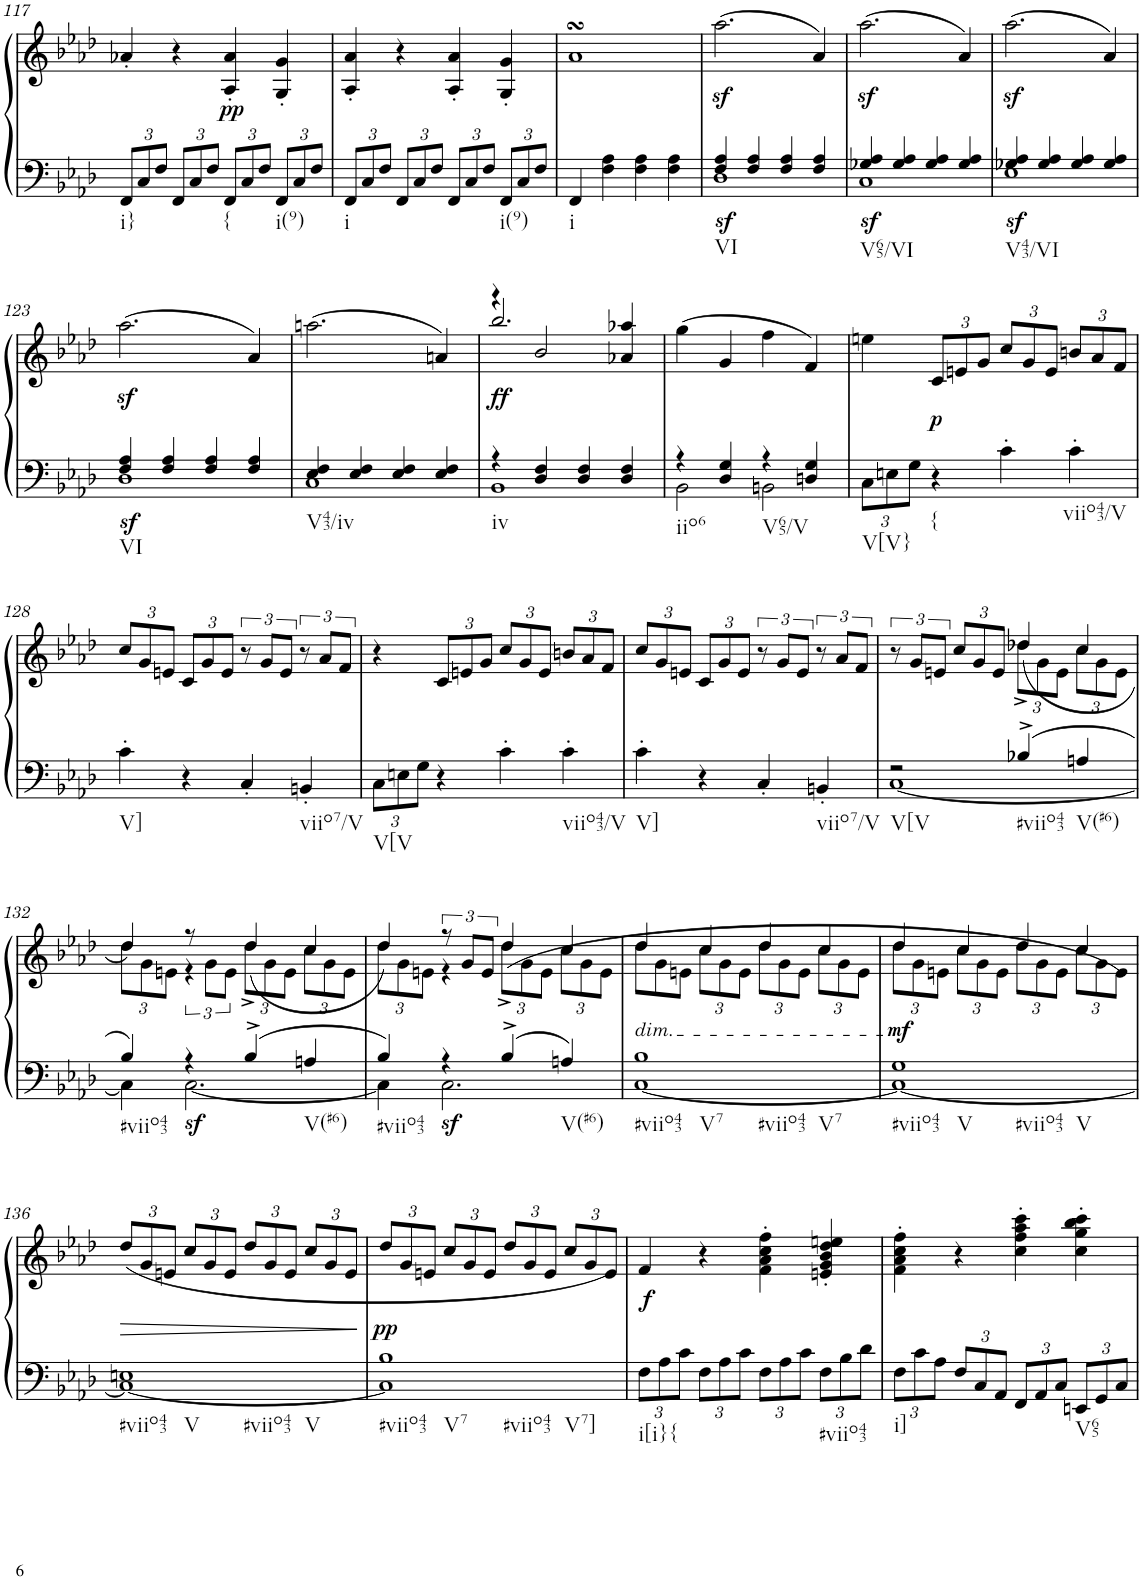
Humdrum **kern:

**kern	**kern	**dynam
*part1	*part1	*part1
*staff2	*staff1	*staff1/2
*I"Piano	*	*
*I'Pno.	*	*
!!LO:PB:g=z
*clefF4	*clefG2	*
*k[b-e-a-d-]	*k[b-e-a-d-]	*
*A-:	*A-:	*
*M2/2	*M2/2	*
*met(c|)	*met(c|)	*
*Xbrackettup	*	*
=117	=117	=117
*	*^	*
!LO:TX:b:t=i}	!	!	!
12FF/L	4a-X'/	3..ryy	.
12C/	.	.	.
12F/J	.	.	.
12FF/L	4r	.	.
12C/	.	.	.
12F/J	.	.	.
!LO:TX:b:t={	!	!	!
12FF/L	4A-/' 4a-/'	.	.
!	!	!	!LO:DY:b
12C/	.	3ryy	pp
12F/J	.	.	.
!LO:TX:b:t=i(9)	!	!	!
12FF/L	4G/' 4g/'	.	.
12C/	.	.	.
12F/J	.	12ryy	.
=118	=118	=118	=118
!LO:TX:b:t=i	!	!	!
*	*v	*v	*
12FF/L	4A-/' 4a-/'	.
12C/	.	.
12F/J	.	.
12FF/L	4r	.
12C/	.	.
12F/J	.	.
12FF/L	4A-/' 4a-/'	.
12C/	.	.
12F/J	.	.
!LO:TX:b:t=i(9)	!	!
12FF/L	4G/' 4g/'	.
12C/	.	.
12F/J	.	.
=119	=119	=119
!LO:TX:b:t=i	!	!
4FF/	1a-sSSs	.
4F\ 4A-\	.	.
4F\ 4A-\	.	.
4F\ 4A-\	.	.
=120	=120	=120
*^	*	*
!LO:TX:b:t=VI	!	!	!
!	!	!	!LO:DY:b=2
4F/ 4A-/	1D-	(2.aa-z<\	sf
4F/ 4A-/	.	.	.
4F/ 4A-/	.	.	.
4F/ 4A-/	.	4a-/)	.
=121	=121	=121	=121
!LO:TX:b:t=V65/VI	!	!	!
!	!	!	!LO:DY:b=2
4G-X/ 4A-/	1C	(2.aa-z<\	sf
4G-/ 4A-/	.	.	.
4G-/ 4A-/	.	.	.
4G-/ 4A-/	.	4a-/)	.
=122	=122	=122	=122
!LO:TX:b:t=V43/VI	!	!	!
!	!	!	!LO:DY:b=2
4G-X/ 4A-/	1E-	(2.aa-z<\	sf
4G-/ 4A-/	.	.	.
4G-/ 4A-/	.	.	.
4G-/ 4A-/	.	4a-/)	.
!!LO:LB:g=z
=123	=123	=123	=123
!LO:TX:b:t=VI	!	!	!
!	!	!	!LO:DY:b=2
4F/ 4A-/	1D-	(2.aa-z<\	sf
4F/ 4A-/	.	.	.
4F/ 4A-/	.	.	.
4F/ 4A-/	.	4a-/)	.
=124	=124	=124	=124
!LO:TX:b:t=V43/iv	!	!	!
4E-/ 4F/	1C	(2.aan\	.
4E-/ 4F/	.	.	.
4E-/ 4F/	.	.	.
4E-/ 4F/	.	4an/)	.
=125	=125	=125	=125
*	*	*^	*
!LO:TX:b:t=iv	!	!	!	!
!	!	!	!	!LO:DY:b
4r	1BB-	4r	2.bb-/	ff
4D-/ 4F/	.	2b-/	.	.
4D-/ 4F/	.	.	.	.
4D-/ 4F/	.	4a-X/	4aa-X/	.
=126	=126	=126	=126	=126
!LO:TX:b:t=iio6	!	!	!	!
*	*	*v	*v	*
4r	2BB-\	(4gg\	.
4D-/ 4G/	.	4g/	.
!LO:TX:b:t=V65/V	!	!	!
4r	2BBn\	4ff\	.
4Dn/ 4G/	.	4f/)	.
*v	*v	*	*
=127	=127	=127
!LO:TX:b:t=V[V}	!	!
12C\L	4een\	.
12En\	.	.
12G\J	.	.
*	*Xbrackettup	*
!LO:TX:b:t={	!	!
!	!	!LO:DY:b
4r	12c/L	p
.	12en/	.
.	12g/J	.
4c'\	12cc/L	.
.	12g/	.
.	12e/J	.
!LO:TX:b:t=viio43/V	!	!
4c'\	12bn/L	.
.	12a-/	.
.	12f/J	.
!!LO:LB:g=z
=128	=128	=128
!LO:TX:b:t=V]	!	!
4c'\	12cc/L	.
.	12g/	.
.	12en/J	.
4r	12c/L	.
.	12g/	.
.	12e/J	.
*	*brackettup	*
4C'/	12r	.
.	12g/L	.
.	12e/J	.
!LO:TX:b:t=viio7/V	!	!
4BBn'/	12r	.
.	12a-/L	.
.	12f/J	.
=129	=129	=129
!LO:TX:b:t=V[V	!	!
12C\L	4r	.
12En\	.	.
12G\J	.	.
*	*Xbrackettup	*
4r	12c/L	.
.	12en/	.
.	12g/J	.
4c'\	12cc/L	.
.	12g/	.
.	12e/J	.
!LO:TX:b:t=viio43/V	!	!
4c'\	12bn/L	.
.	12a-/	.
.	12f/J	.
=130	=130	=130
!LO:TX:b:t=V]	!	!
4c'\	12cc/L	.
.	12g/	.
.	12en/J	.
4r	12c/L	.
.	12g/	.
.	12e/J	.
*	*brackettup	*
4C'/	12r	.
.	12g/L	.
.	12e/J	.
!LO:TX:b:t=viio7/V	!	!
4BBn'/	12r	.
.	12a-/L	.
.	12f/J	.
=131	=131	=131
*^	*^	*
!LO:TX:b:t=V[V	!	!	!	!
2r	[1C	12r	2ryy	.
.	.	12g/L	.	.
.	.	12en/J	.	.
*	*	*Xbrackettup	*	*
.	.	12cc/L	.	.
.	.	12g/	.	.
.	.	12e/J	.	.
!LO:TX:b:t=#viio43	!	!	!	!
4B-X^/	.	12dd-^\L	(4dd-X/	.
.	.	12g\	.	.
.	.	12e\J	.	.
!LO:TX:b:t=V(#6)	!	!	!	!
4An/	.	12cc\L	4cc/	.
.	.	12g\	.	.
.	.	12e\J	.	.
!!LO:LB:g=z	!!
=132	=132	=132	=132	=132
!LO:TX:b:t=#viio43	!	!	!	!
4B-/	4C\]	12dd-\L	4dd-/)	.
.	.	12g\	.	.
.	.	12en\J	.	.
*	*	*brackettup	*	*
!	!	!	!	!LO:DY:b=2
4r	[2.C\	12r	4r	sf
.	.	12g\L	.	.
.	.	12e\J	.	.
*	*	*Xbrackettup	*	*
4B-^/	.	12dd-^\L	(4dd-/	.
.	.	12g\	.	.
.	.	12e\J	.	.
!LO:TX:b:t=V(#6)	!	!	!	!
4An/	.	12cc\L	4cc/	.
.	.	12g\	.	.
.	.	12e\J	.	.
=133	=133	=133	=133	=133
!LO:TX:b:t=#viio43	!	!	!	!
4B-/	4C\]	12dd-\L	4dd-/)	.
.	.	12g\	.	.
.	.	12en\J	.	.
*	*	*brackettup	*	*
!	!	!	!	!LO:DY:b=2
4r	2.C\	12r	4r	sf
.	.	12g/L	.	.
.	.	12e/J	.	.
*	*	*Xbrackettup	*	*
4B-^/	.	(>12dd-^\L	4dd-/	.
.	.	12g\	.	.
.	.	12e\J	.	.
!LO:TX:b:t=V(#6)	!	!	!	!
4An/	.	12cc\L	4cc/	.
.	.	12g\	.	.
.	.	12e\J	.	.
=134	=134	=134	=134	=134
!	!	!LO:TX:b:i:t=dim.	!	!
!LO:TX:b:t=#viio43	!	!	!	!
!LO:TX:b:t=V7	!	!	!	!
!LO:TX:b:t=#viio43	!	!	!	!
!LO:TX:b:t=V7	!	!	!	!
1B-	[1C	12dd-\L	4dd-/	.
.	.	12g\	.	.
.	.	12en\J	.	.
.	.	12cc\L	4cc/	.
.	.	12g\	.	.
.	.	12e\J	.	.
.	.	12dd-\L	4dd-/	.
.	.	12g\	.	.
.	.	12e\J	.	.
.	.	12cc\L	4cc/	.
.	.	12g\	.	.
.	.	12e\J	.	.
=135	=135	=135	=135	=135
!LO:TX:b:t=#viio43	!	!	!	!
!LO:TX:b:t=V	!	!	!	!
!LO:TX:b:t=#viio43	!	!	!	!
!LO:TX:b:t=V	!	!	!	!
!	!	!	!	!LO:DY:b
1G	1C_	12dd-\L	4dd-/	mf
.	.	12g\	.	.
.	.	12en\J	.	.
.	.	12cc\L	4cc/	.
.	.	12g\	.	.
.	.	12e\J	.	.
.	.	12dd-\L	4dd-/	.
.	.	12g\	.	.
.	.	12e\J	.	.
.	.	12cc\L	4cc/	.
.	.	12g\	.	.
.	.	12e\J)	.	.
*	*	*v	*v	*
!!LO:LB:g=z
=136	=136	=136	=136
!LO:TX:b:t=#viio43	!	!	!
!LO:TX:b:t=V	!	!	!
!LO:TX:b:t=#viio43	!	!	!
!LO:TX:b:t=V	!	!	!
!	!	!	!LO:HP:b
1En	1C_	(12dd-/L	>
.	.	12g/	.
.	.	12en/J	.
.	.	12cc/L	.
.	.	12g/	.
.	.	12e/J	.
.	.	12dd-/L	.
.	.	12g/	.
.	.	12e/J	.
.	.	12cc/L	.
.	.	12g/	.
.	.	12e/J	.
*v	*v	*	*
.	.	]
=137	=137	=137
*^	*	*
!LO:TX:b:t=#viio43	!	!	!
!LO:TX:b:t=V7	!	!	!
!LO:TX:b:t=#viio43	!	!	!
!LO:TX:b:t=V7]	!	!	!
!	!	!	!LO:DY:b
1B-	1C]	12dd-/L	pp
.	.	12g/	.
.	.	12en/J	.
.	.	12cc/L	.
.	.	12g/	.
.	.	12e/J	.
.	.	12dd-/L	.
.	.	12g/	.
.	.	12e/J	.
.	.	12cc/L	.
.	.	12g/	.
.	.	12e/J)	.
*v	*v	*	*
=138	=138	=138
!LO:TX:b:t=i[i}{	!	!
!	!	!LO:DY:b
12F\L	4f/	f
12A-\	.	.
12c\J	.	.
12F\L	4r	.
12A-\	.	.
12c\J	.	.
12F\L	4f\' 4a-\' 4cc\' 4ff\'	.
12A-\	.	.
12c\J	.	.
!LO:TX:b:t=#viio43	!	!
12F\L	4en/' 4g/' 4b-/' 4dd-/' 4een/'	.
12B-\	.	.
12d-\J	.	.
=139	=139	=139
!LO:TX:b:t=i]	!	!
12F\L	4f\' 4a-\' 4cc\' 4ff\'	.
12c\	.	.
12A-\J	.	.
12F/L	4r	.
12C/	.	.
12AA-/J	.	.
12FF/L	4cc\' 4ff\' 4aa-\' 4ccc\'	.
12AA-/	.	.
12C/J	.	.
!LO:TX:b:t=V65	!	!
12EEn/L	4cc\' 4gg\' 4bb-\' 4ccc\'	.
12GG/	.	.
12C/J	.	.
=	=	=
*-	*-	*-
